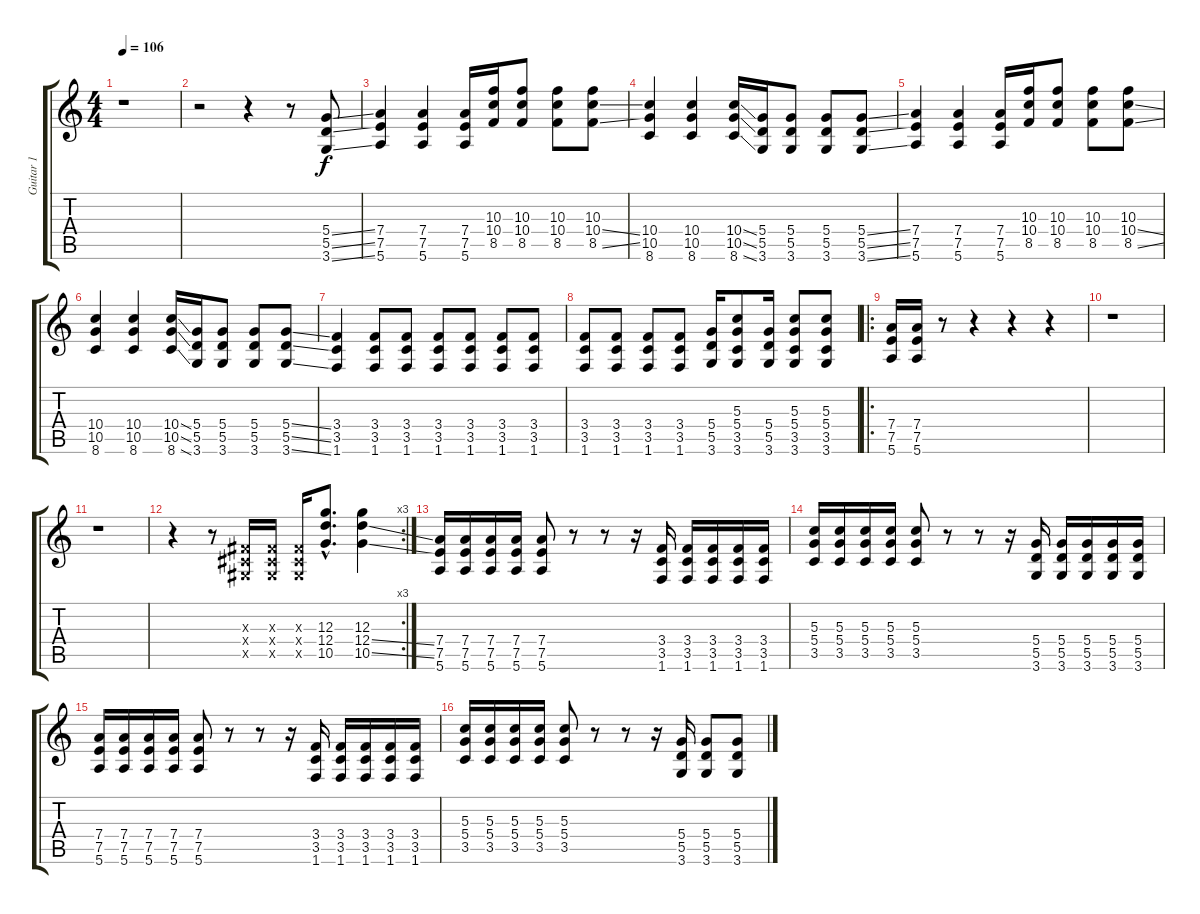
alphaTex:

\track ("Guitar 1" "Guitar 1") {instrument overdrivenguitar}
\staff {score tabs}
\tuning (E4 B3 G3 D3 A2 E2) {hide}
\ts (4 4)
\tempo 106
\clef g2
\ks c
r.1{dy f instrument overdrivenguitar} |
r.2 r.4 r.8 (5.4{ss} 5.5{ss} 3.6{ss}).8 |
(7.4 7.5 5.6).4 (7.4 7.5 5.6).4 (7.4 7.5 5.6).16 (10.3 10.4 8.5).16 (10.3 10.4 8.5).8 (10.3 10.4 8.5).8 (10.3 10.4{ss} 8.5{ss}).8 |
(10.4 10.5 8.6).4 (10.4 10.5 8.6).4 (10.4{ss} 10.5{ss} 8.6{ss}).16 (5.4 5.5 3.6).16 (5.4 5.5 3.6).8 (5.4 5.5 3.6).8 (5.4{ss} 5.5{ss} 3.6{ss}).8 |
(7.4 7.5 5.6).4 (7.4 7.5 5.6).4 (7.4 7.5 5.6).16 (10.3 10.4 8.5).16 (10.3 10.4 8.5).8 (10.3 10.4 8.5).8 (10.3 10.4{ss} 8.5{ss}).8 |
(10.4 10.5 8.6).4 (10.4 10.5 8.6).4 (10.4{ss} 10.5{ss} 8.6{ss}).16 (5.4 5.5 3.6).16 (5.4 5.5 3.6).8 (5.4 5.5 3.6).8 (5.4{ss} 5.5{ss} 3.6{ss}).8 |
(3.4 3.5 1.6).4 (3.4 3.5 1.6).8 (3.4 3.5 1.6).8 (3.4 3.5 1.6).8 (3.4 3.5 1.6).8 (3.4 3.5 1.6).8 (3.4 3.5 1.6).8 |
(3.4 3.5 1.6).8 (3.4 3.5 1.6).8 (3.4 3.5 1.6).8 (3.4 3.5 1.6).8 (5.4 5.5 3.6).16 (5.3 5.4 3.5 3.6).8 (5.4 5.5 3.6).16 (5.3 5.4 3.5 3.6).8 (5.3 5.4 3.5 3.6).8 |
\ro
(7.4 7.5 5.6).16 (7.4 7.5 5.6).16 r.8 r.4 r.4 r.4 |
r.1 |
r.1 |
\rc 3
r.4 r.8 (-1.3{x} -1.4{x} -1.5{x}).16 (-1.3{x} -1.4{x} -1.5{x}).16 (-1.3{x} -1.4{x} -1.5{x}).16 (12.3{hac} 12.4{hac} 10.5{hac}).8{d} (12.3 12.4{ss} 10.5{ss}).4 |
(7.4 7.5 5.6).16 (7.4 7.5 5.6).16 (7.4 7.5 5.6).16 (7.4 7.5 5.6).16 (7.4 7.5 5.6).8 r.8 r.8 r.16 (3.4 3.5 1.6).16 (3.4 3.5 1.6).16 (3.4 3.5 1.6).16 (3.4 3.5 1.6).16 (3.4 3.5 1.6).16 |
(5.3 5.4 3.5).16 (5.3 5.4 3.5).16 (5.3 5.4 3.5).16 (5.3 5.4 3.5).16 (5.3 5.4 3.5).8 r.8 r.8 r.16 (5.4 5.5 3.6).16 (5.4 5.5 3.6).16 (5.4 5.5 3.6).16 (5.4 5.5 3.6).16 (5.4 5.5 3.6).16 |
(7.4 7.5 5.6).16 (7.4 7.5 5.6).16 (7.4 7.5 5.6).16 (7.4 7.5 5.6).16 (7.4 7.5 5.6).8 r.8 r.8 r.16 (3.4 3.5 1.6).16 (3.4 3.5 1.6).16 (3.4 3.5 1.6).16 (3.4 3.5 1.6).16 (3.4 3.5 1.6).16 |
(5.3 5.4 3.5).16 (5.3 5.4 3.5).16 (5.3 5.4 3.5).16 (5.3 5.4 3.5).16 (5.3 5.4 3.5).8 r.8 r.8 r.16 (5.4 5.5 3.6).16 (5.4 5.5 3.6).8 (5.4 5.5 3.6).8
